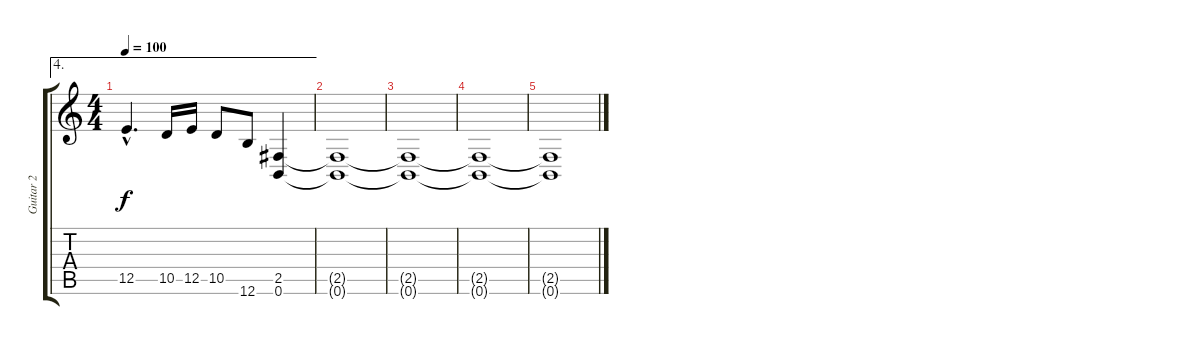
\track ("Guitar 2" "Guitar 2") {instrument distortionguitar}
\staff {score tabs}
\tuning (B3 Gb3 D3 A2 E2 B1) {hide}
\ae 4
\ts (4 4)
\tempo 100
\clef g2
\ks c
12.5{hac}.4{d dy f} 10.5.16 12.5.16 10.5.8 12.6.8 (2.5 0.6).4 |
(2.5{t} 0.6{t}).1 |
(2.5{t} 0.6{t}).1 |
(2.5{t} 0.6{t}).1 |
(2.5{t} 0.6{t}).1
